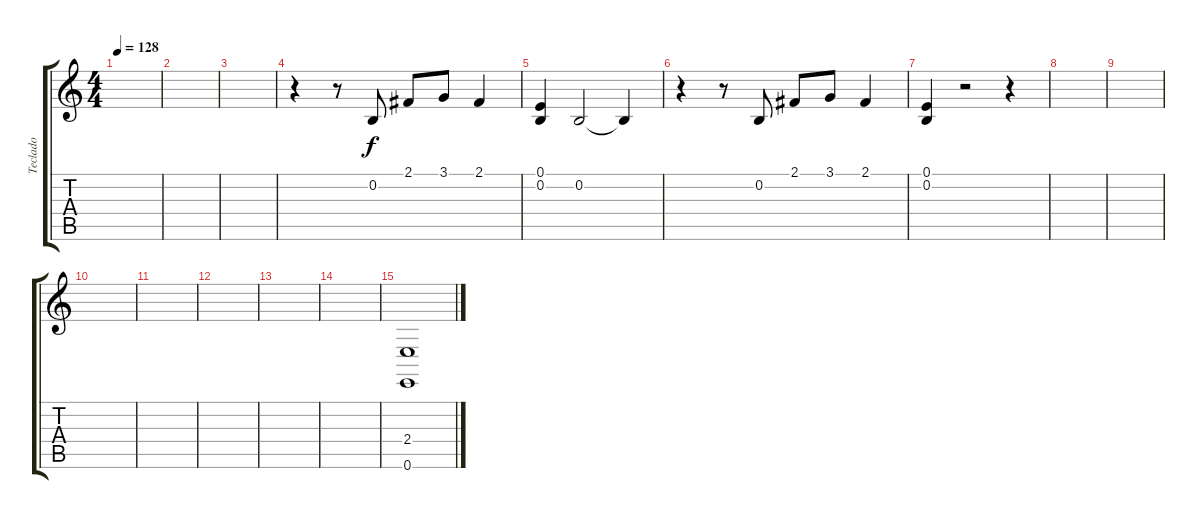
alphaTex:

\track ("Teclado" "Teclado") {instrument vibraphone}
\staff {score tabs}
\tuning (E4 B3 G3 D3 A2 E2) {hide}
\ts (4 4)
\tempo 128
\clef g2
\ks c
|
|
|
r.4 r.8 0.2.8 2.1.8 3.1.8 2.1.4 |
(0.1 0.2).4 0.2.2 0.2{t}.4 |
r.4 r.8 0.2.8 2.1.8 3.1.8 2.1.4 |
(0.1 0.2).4{volume 5} r.2 r.4 |
|
|
|
|
|
|
|
(2.4 0.6).1{volume 9}
